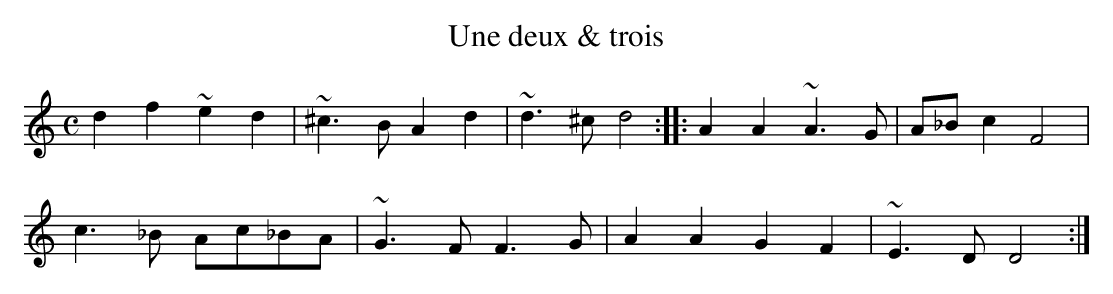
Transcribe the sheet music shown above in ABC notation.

X:1
T:Une deux & trois
M:C
K:Ddor
d2f2~e2d2|~^c3BA2d2|~d3^cd4:||:A2A2~A3G|A_Bc2F4|
c3_B Ac_BA|~G3FF3G|A2A2G2F2|~E3DD4:|
